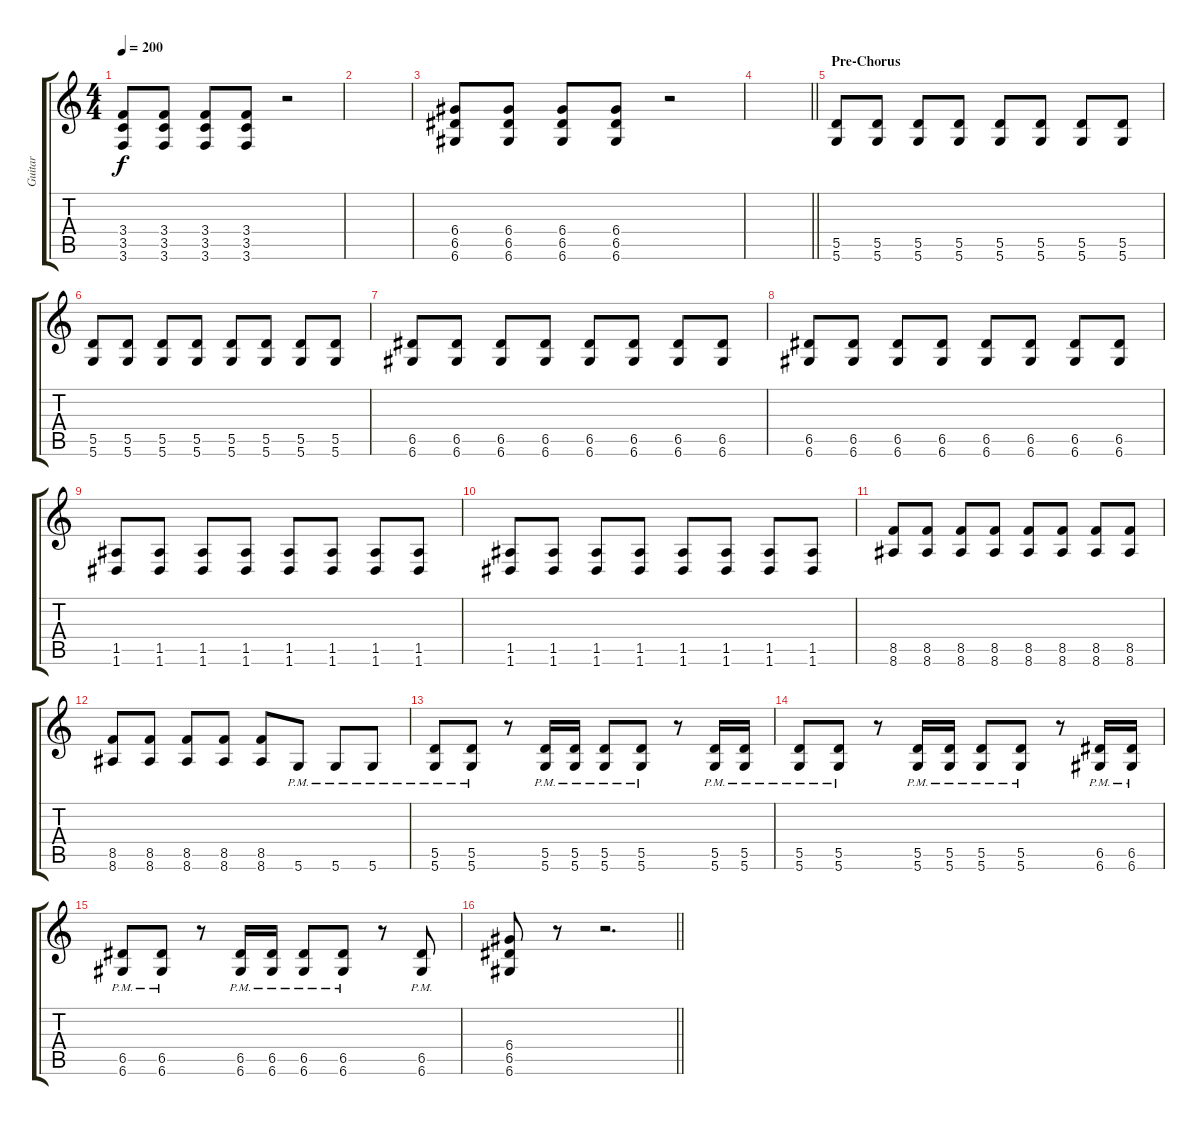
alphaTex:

\track ("Guitar" "Guitar") {instrument distortionguitar}
\staff {score tabs}
\tuning (E4 B3 G3 D3 A2 D2) {hide}
\ts (4 4)
\tempo 200
\clef g2
\ks c
(3.4 3.5 3.6).8{dy f} (3.4 3.5 3.6).8 (3.4 3.5 3.6).8 (3.4 3.5 3.6).8 r.2 |
|
(6.4 6.5 6.6).8 (6.4 6.5 6.6).8 (6.4 6.5 6.6).8 (6.4 6.5 6.6).8 r.2 |
\barLineRight lightlight
|
\section ("" "Pre-Chorus")
(5.5 5.6).8 (5.5 5.6).8 (5.5 5.6).8 (5.5 5.6).8 (5.5 5.6).8 (5.5 5.6).8 (5.5 5.6).8 (5.5 5.6).8 |
(5.5 5.6).8 (5.5 5.6).8 (5.5 5.6).8 (5.5 5.6).8 (5.5 5.6).8 (5.5 5.6).8 (5.5 5.6).8 (5.5 5.6).8 |
(6.5 6.6).8 (6.5 6.6).8 (6.5 6.6).8 (6.5 6.6).8 (6.5 6.6).8 (6.5 6.6).8 (6.5 6.6).8 (6.5 6.6).8 |
(6.5 6.6).8 (6.5 6.6).8 (6.5 6.6).8 (6.5 6.6).8 (6.5 6.6).8 (6.5 6.6).8 (6.5 6.6).8 (6.5 6.6).8 |
(1.5 1.6).8 (1.5 1.6).8 (1.5 1.6).8 (1.5 1.6).8 (1.5 1.6).8 (1.5 1.6).8 (1.5 1.6).8 (1.5 1.6).8 |
(1.5 1.6).8 (1.5 1.6).8 (1.5 1.6).8 (1.5 1.6).8 (1.5 1.6).8 (1.5 1.6).8 (1.5 1.6).8 (1.5 1.6).8 |
(8.5 8.6).8 (8.5 8.6).8 (8.5 8.6).8 (8.5 8.6).8 (8.5 8.6).8 (8.5 8.6).8 (8.5 8.6).8 (8.5 8.6).8 |
(8.5 8.6).8 (8.5 8.6).8 (8.5 8.6).8 (8.5 8.6).8 (8.5 8.6).8 5.6{pm}.8 5.6{pm}.8 5.6{pm}.8 |
(5.5{pm} 5.6{pm}).8 (5.5{pm} 5.6{pm}).8 r.8 (5.5{pm} 5.6{pm}).16 (5.5{pm} 5.6{pm}).16 (5.5{pm} 5.6{pm}).8 (5.5{pm} 5.6{pm}).8 r.8 (5.5{pm} 5.6{pm}).16 (5.5{pm} 5.6{pm}).16 |
(5.5{pm} 5.6{pm}).8 (5.5{pm} 5.6{pm}).8 r.8 (5.5{pm} 5.6{pm}).16 (5.5{pm} 5.6{pm}).16 (5.5{pm} 5.6{pm}).8 (5.5{pm} 5.6{pm}).8 r.8 (6.5{pm} 6.6{pm}).16 (6.5{pm} 6.6{pm}).16 |
(6.5{pm} 6.6{pm}).8 (6.5{pm} 6.6{pm}).8 r.8 (6.5{pm} 6.6{pm}).16 (6.5{pm} 6.6{pm}).16 (6.5{pm} 6.6{pm}).8 (6.5{pm} 6.6{pm}).8 r.8 (6.5{pm} 6.6{pm}).8 |
\barLineRight lightlight
(6.4 6.5 6.6).8 r.8 r.2{d}
